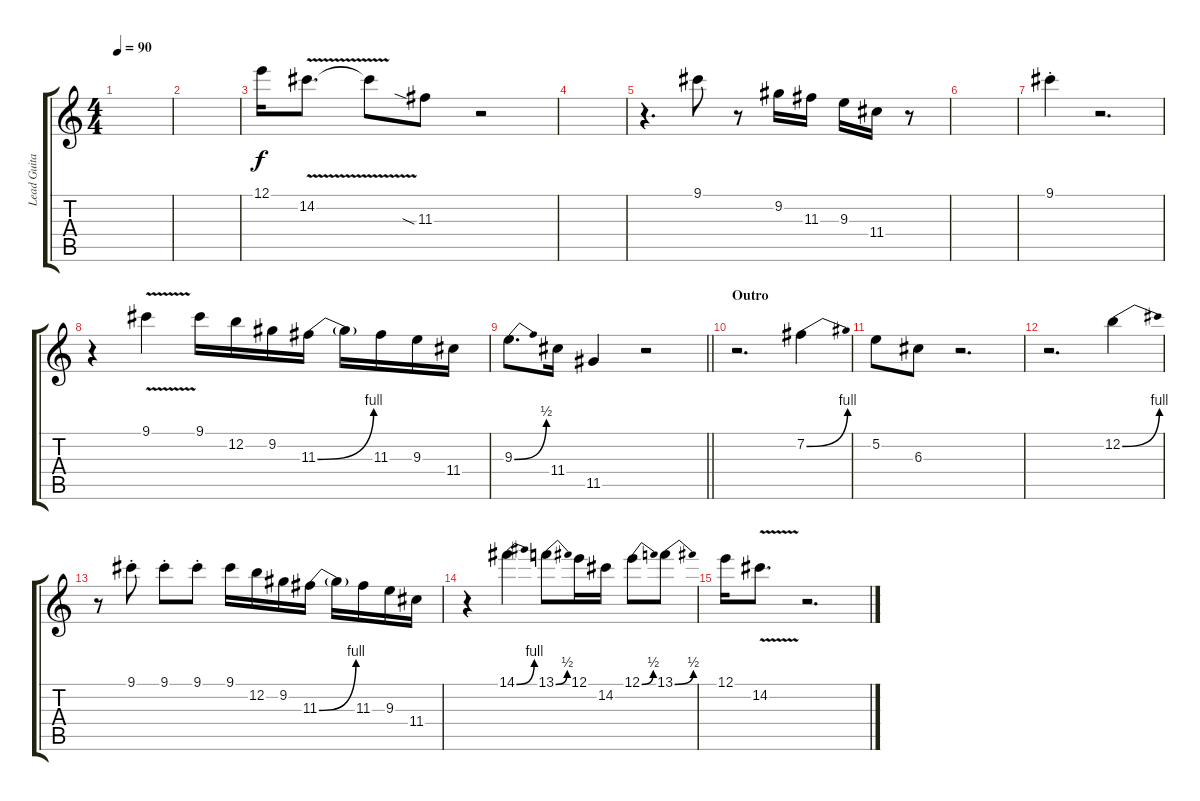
\track ("Lead Guitar" "Lead Guita") {instrument electricguitarjazz}
\staff {score tabs}
\tuning (E4 B3 G3 D3 A2 E2) {hide}
\ts (4 4)
\tempo 90
\clef g2
\ks c
|
|
12.1.16 14.2{v}.8{d} 14.2{t}.8 11.3{sia}.8 r.2 |
|
r.4{d} 9.1.8 r.8 9.2.16 11.3.16 9.3.16 11.4.16 r.8 |
|
9.1{st}.4 r.2{d} |
r.4 9.1{v}.4 9.1.16 12.2.16 9.2.16 11.3{be (bend 0 0 60 4)}.16 11.3{t}.16 11.3.16 9.3.16 11.4.16 |
\barLineRight lightlight
9.3{be (bend 0 0 60 2)}.8{d} 11.4.16 11.5.4 r.2 |
\section ("" "Outro")
r.2{d} 7.2{be (bend 0 0 60 4)}.4 |
5.2.8 6.3.8 r.2{d} |
r.2{d} 12.2{be (bend 0 0 60 4)}.4 |
r.8 9.1{st}.8 9.1{st}.8 9.1{st}.8 9.1.16 12.2.16 9.2.16 11.3{be (bend 0 0 60 4)}.16 11.3{t}.16 11.3.16 9.3.16 11.4.16 |
r.4 14.1{be (bend 0 0 60 4)}.4 13.1{be (bend 0 0 60 2)}.8 12.1.16 14.2.16 12.1{be (bend 0 0 60 2)}.8 13.1{be (bend 0 0 60 2)}.8 |
12.1.16 14.2{v}.8{d} r.2{d}
